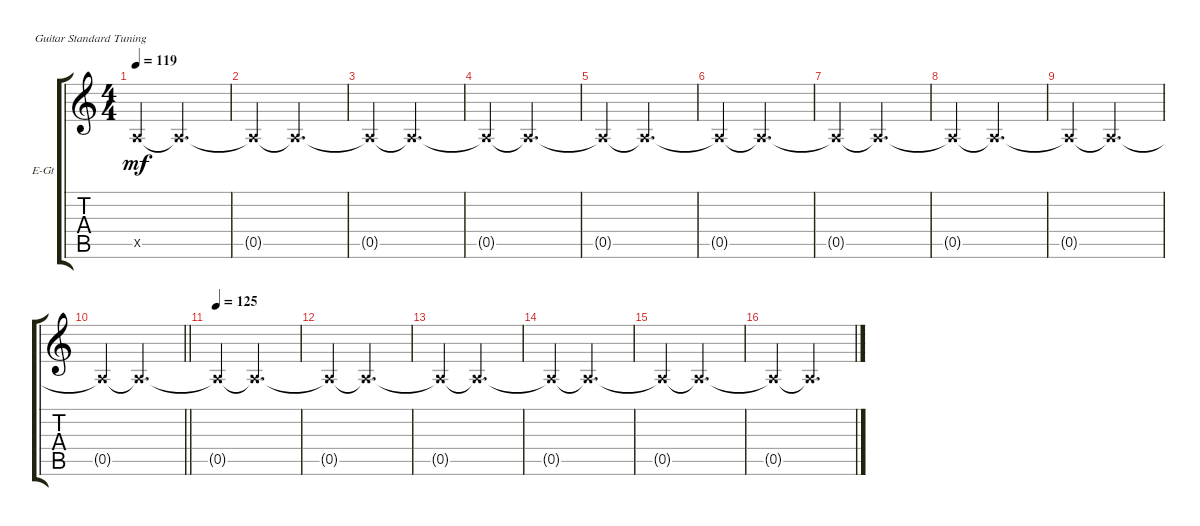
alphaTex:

\bracketExtendMode groupsimilarinstruments
\firstSystemTrackNameOrientation horizontal
\otherSystemsTrackNameOrientation horizontal
\track ("Solo" "E-Gt") {instrument overdrivenguitar}
\staff {score tabs}
\tuning (E4 B3 G3 D3 A2 E2)
\ts (4 4)
\tempo 119
\clef g2
\ks c
0.5{x t}.4{dy mf} 0.5{x t}.2{d} |
0.5{x t}.4 0.5{x t}.2{d} |
0.5{x t}.4 0.5{x t}.2{d} |
0.5{x t}.4 0.5{x t}.2{d} |
0.5{x t}.4 0.5{x t}.2{d} |
0.5{x t}.4 0.5{x t}.2{d} |
0.5{x t}.4 0.5{x t}.2{d} |
0.5{x t}.4 0.5{x t}.2{d} |
0.5{x t}.4 0.5{x t}.2{d} |
\barLineRight lightlight
0.5{x t}.4 0.5{x t}.2{d} |
\tempo 125
0.5{x t}.4 0.5{x t}.2{d} |
0.5{x t}.4 0.5{x t}.2{d} |
0.5{x t}.4 0.5{x t}.2{d} |
0.5{x t}.4 0.5{x t}.2{d} |
0.5{x t}.4 0.5{x t}.2{d} |
0.5{x t}.4 0.5{x t}.2{d}
